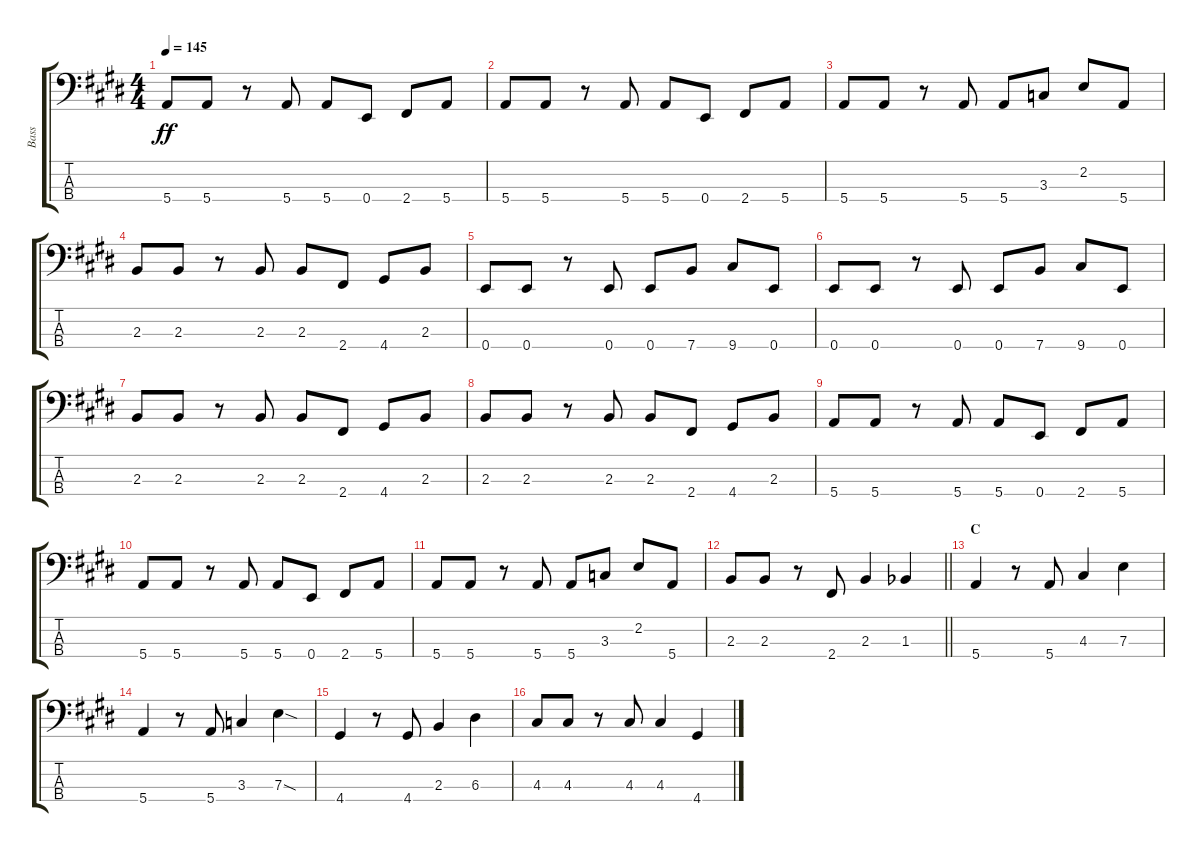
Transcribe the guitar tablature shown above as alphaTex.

\track ("Bass" "Bass") {instrument electricbasspick}
\staff {score tabs}
\tuning (G2 D2 A1 E1) {hide}
\ts (4 4)
\tempo 145
\clef f4
\ks e
5.4.8{dy ff} 5.4.8 r.8 5.4.8 5.4.8 0.4.8 2.4.8 5.4.8 |
5.4.8 5.4.8 r.8 5.4.8 5.4.8 0.4.8 2.4.8 5.4.8 |
5.4.8 5.4.8 r.8 5.4.8 5.4.8 3.3.8 2.2.8 5.4.8 |
2.3.8 2.3.8 r.8 2.3.8 2.3.8 2.4.8 4.4.8 2.3.8 |
0.4.8 0.4.8 r.8 0.4.8 0.4.8 7.4.8 9.4.8 0.4.8 |
0.4.8 0.4.8 r.8 0.4.8 0.4.8 7.4.8 9.4.8 0.4.8 |
2.3.8 2.3.8 r.8 2.3.8 2.3.8 2.4.8 4.4.8 2.3.8 |
2.3.8 2.3.8 r.8 2.3.8 2.3.8 2.4.8 4.4.8 2.3.8 |
5.4.8 5.4.8 r.8 5.4.8 5.4.8 0.4.8 2.4.8 5.4.8 |
5.4.8 5.4.8 r.8 5.4.8 5.4.8 0.4.8 2.4.8 5.4.8 |
5.4.8 5.4.8 r.8 5.4.8 5.4.8 3.3.8 2.2.8 5.4.8 |
\barLineRight lightlight
2.3.8 2.3.8 r.8 2.4.8 2.3.4 1.3{acc b}.4 |
\section ("" "C")
5.4.4 r.8 5.4.8 4.3.4 7.3.4 |
5.4.4 r.8 5.4.8 3.3.4 7.3{sod}.4 |
4.4.4 r.8 4.4.8 2.3.4 6.3.4 |
4.3.8 4.3.8 r.8 4.3.8 4.3.4 4.4.4
